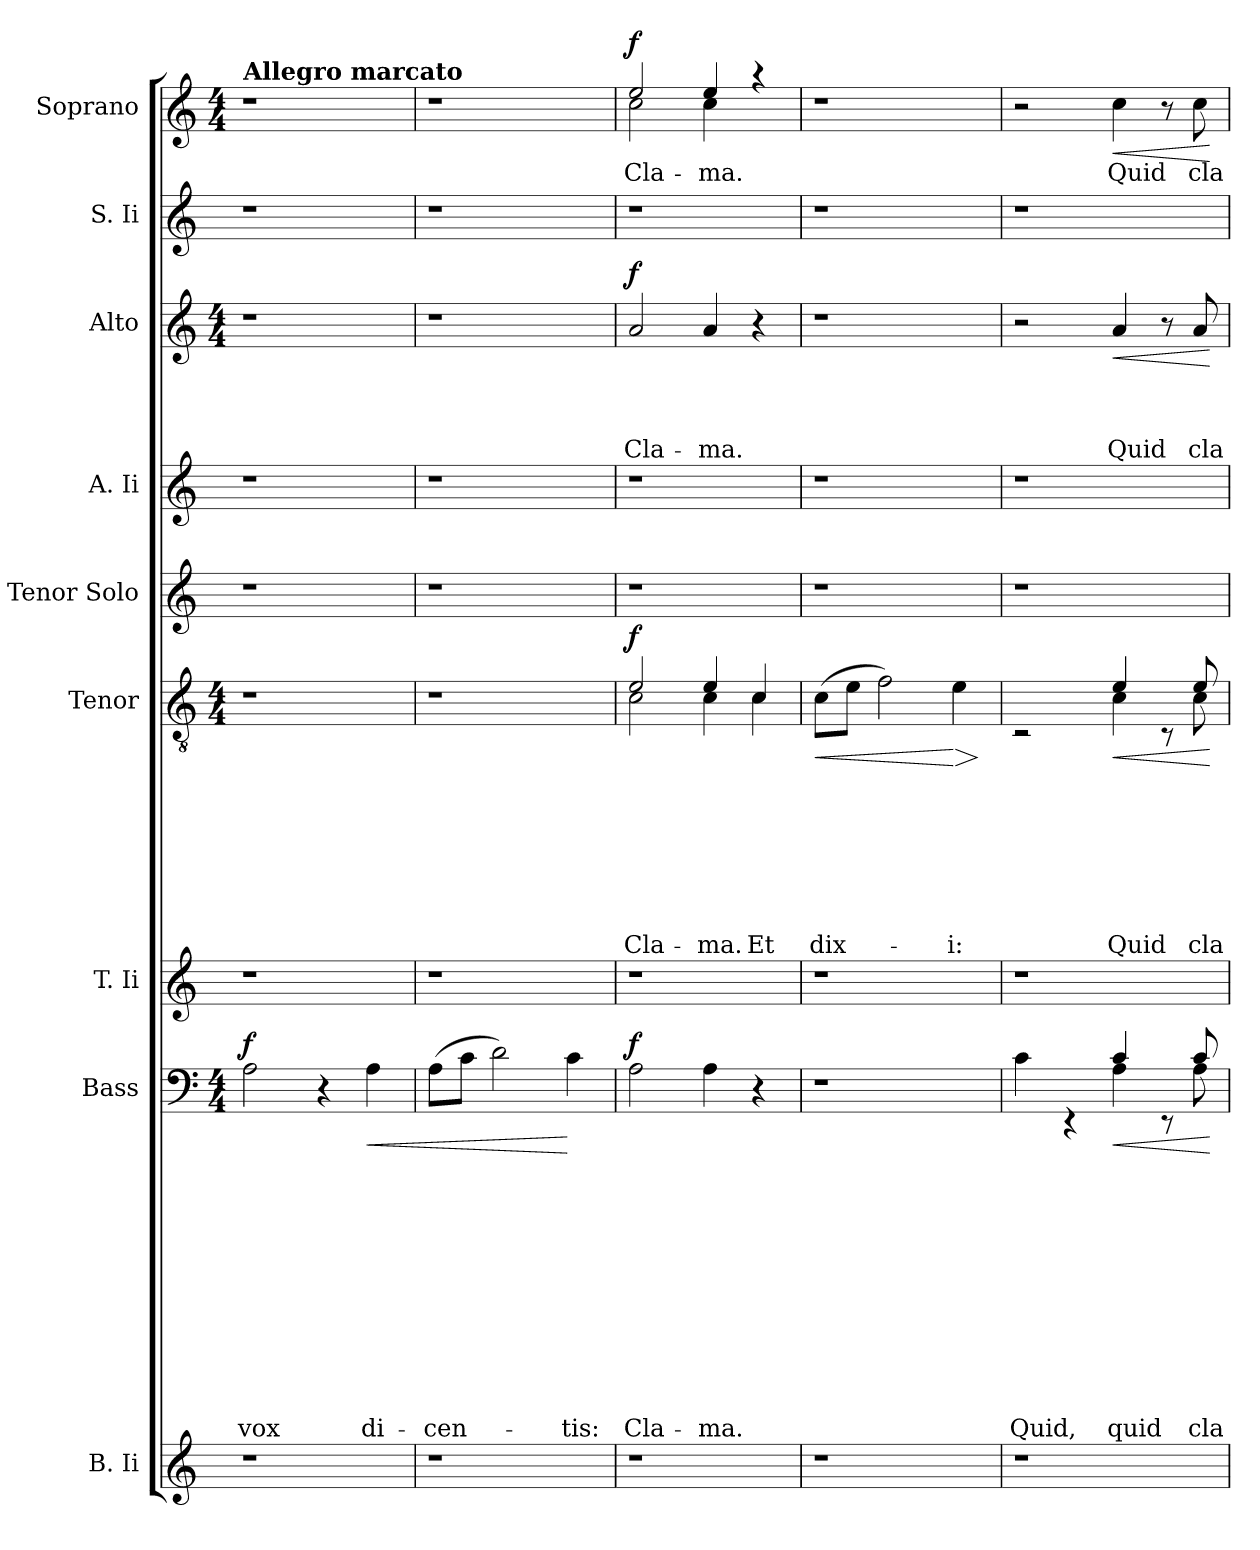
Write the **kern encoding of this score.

**kern	**kern	**text	**text	**text	**text	**text	**text	**text	**text	**text	**text	**text	**text	**dynam	**kern	**kern	**text	**text	**text	**text	**text	**text	**text	**text	**dynam	**kern	**kern	**kern	**text	**text	**text	**text	**dynam	**kern	**kern	**text	**dynam
*part9	*part8	*part8	*part8	*part8	*part8	*part8	*part8	*part8	*part8	*part8	*part8	*part8	*part8	*part8	*part7	*part6	*part6	*part6	*part6	*part6	*part6	*part6	*part6	*part6	*part6	*part5	*part4	*part3	*part3	*part3	*part3	*part3	*part3	*part2	*part1	*part1	*part1
*staff9	*staff8	*staff8	*staff8	*staff8	*staff8	*staff8	*staff8	*staff8	*staff8	*staff8	*staff8	*staff8	*staff8	*staff8	*staff7	*staff6	*staff6	*staff6	*staff6	*staff6	*staff6	*staff6	*staff6	*staff6	*staff6	*staff5	*staff4	*staff3	*staff3	*staff3	*staff3	*staff3	*staff3	*staff2	*staff1	*staff1	*staff1
*I"B. Ii	*I"Bass	*	*	*	*	*	*	*	*	*	*	*	*	*	*I"T. Ii	*I"Tenor	*	*	*	*	*	*	*	*	*	*I"Tenor Solo	*I"A. Ii	*I"Alto	*	*	*	*	*	*I"S. Ii	*I"Soprano	*	*
*I'B. Ii	*I'B.	*	*	*	*	*	*	*	*	*	*	*	*	*	*I'T. Ii	*I'T.	*	*	*	*	*	*	*	*	*	*	*I'A. Ii	*I'A.	*	*	*	*	*	*I'S. Ii	*I'S.	*	*
*clefG2	*clefF4	*	*	*	*	*	*	*	*	*	*	*	*	*	*clefG2	*clefGv2	*	*	*	*	*	*	*	*	*	*clefG2	*clefG2	*clefG2	*	*	*	*	*	*clefG2	*clefG2	*	*
*k[]	*k[]	*	*	*	*	*	*	*	*	*	*	*	*	*	*k[]	*k[]	*	*	*	*	*	*	*	*	*	*k[]	*k[]	*k[]	*	*	*	*	*	*k[]	*k[]	*	*
*C:	*C:	*	*	*	*	*	*	*	*	*	*	*	*	*	*C:	*C:	*	*	*	*	*	*	*	*	*	*C:	*C:	*C:	*	*	*	*	*	*C:	*C:	*	*
*	*M4/4	*	*	*	*	*	*	*	*	*	*	*	*	*	*	*M4/4	*	*	*	*	*	*	*	*	*	*	*	*M4/4	*	*	*	*	*	*	*M4/4	*	*
*MM112	*MM112	*	*	*	*	*	*	*	*	*	*	*	*	*	*MM112	*MM112	*	*	*	*	*	*	*	*	*	*MM112	*MM112	*MM112	*	*	*	*	*	*MM112	*MM112	*	*
=1	=1	=1	=1	=1	=1	=1	=1	=1	=1	=1	=1	=1	=1	=1	=1	=1	=1	=1	=1	=1	=1	=1	=1	=1	=1	=1	=1	=1	=1	=1	=1	=1	=1	=1	=1	=1	=1
!	!	!	!	!	!	!	!	!	!	!	!	!	!	!	!	!	!	!	!	!	!	!	!	!	!	!	!	!	!	!	!	!	!	!	!LO:TX:a:B:t=Allegro marcato	!	!
!	!	!	!	!	!	!	!	!	!	!	!	!	!LO:LY:b	!LO:DY:a	!	!	!	!	!	!	!	!	!	!	!	!	!	!	!	!	!	!	!	!	!	!	!
1r	2A\	.	.	.	.	.	.	.	.	.	.	.	vox	f	1r	1r	.	.	.	.	.	.	.	.	.	1r	1r	1r	.	.	.	.	.	1r	1r	.	.
.	4r	.	.	.	.	.	.	.	.	.	.	.	.	.	.	.	.	.	.	.	.	.	.	.	.	.	.	.	.	.	.	.	.	.	.	.	.
!	!	!	!	!	!	!	!	!	!	!	!	!	!LO:LY:b	!LO:HP:b	!	!	!	!	!	!	!	!	!	!	!	!	!	!	!	!	!	!	!	!	!	!	!
.	4A\	.	.	.	.	.	.	.	.	.	.	.	di-	<	.	.	.	.	.	.	.	.	.	.	.	.	.	.	.	.	.	.	.	.	.	.	.
=2	=2	=2	=2	=2	=2	=2	=2	=2	=2	=2	=2	=2	=2	=2	=2	=2	=2	=2	=2	=2	=2	=2	=2	=2	=2	=2	=2	=2	=2	=2	=2	=2	=2	=2	=2	=2	=2
!	!	!	!	!	!	!	!	!	!	!	!	!	!LO:LY:b	!	!	!	!	!	!	!	!	!	!	!	!	!	!	!	!	!	!	!	!	!	!	!	!
1r	(>8A\L	.	.	.	.	.	.	.	.	.	.	.	-cen-	.	1r	1r	.	.	.	.	.	.	.	.	.	1r	1r	1r	.	.	.	.	.	1r	1r	.	.
.	8c\J	.	.	.	.	.	.	.	.	.	.	.	.	.	.	.	.	.	.	.	.	.	.	.	.	.	.	.	.	.	.	.	.	.	.	.	.
.	2d\)	.	.	.	.	.	.	.	.	.	.	.	.	.	.	.	.	.	.	.	.	.	.	.	.	.	.	.	.	.	.	.	.	.	.	.	.
!	!	!	!	!	!	!	!	!	!	!	!	!	!LO:LY:b	!	!	!	!	!	!	!	!	!	!	!	!	!	!	!	!	!	!	!	!	!	!	!	!
.	4c\	.	.	.	.	.	.	.	.	.	.	.	-tis:	[	.	.	.	.	.	.	.	.	.	.	.	.	.	.	.	.	.	.	.	.	.	.	.
=3	=3	=3	=3	=3	=3	=3	=3	=3	=3	=3	=3	=3	=3	=3	=3	=3	=3	=3	=3	=3	=3	=3	=3	=3	=3	=3	=3	=3	=3	=3	=3	=3	=3	=3	=3	=3	=3
!	!	!	!	!	!	!	!	!	!	!	!	!	!LO:LY:b	!LO:DY:a	!	!	!	!	!	!	!	!	!	!LO:LY:b	!LO:DY:a	!	!	!	!	!	!	!LO:LY:b	!LO:DY:a	!	!	!LO:LY:b	!LO:DY:a
*	*	*	*	*	*	*	*	*	*	*	*	*	*	*	*	*^	*	*	*	*	*	*	*	*	*	*	*	*	*	*	*	*	*	*	*^	*	*
1r	2A\	.	.	.	.	.	.	.	.	.	.	.	Cla-	f	1r	2e/	2c\	.	.	.	.	.	.	.	Cla-	f	1r	1r	2a/	.	.	.	Cla-	f	1r	2ee/	2cc\	Cla-	f
!	!	!	!	!	!	!	!	!	!	!	!	!	!LO:LY:b	!	!	!	!	!	!	!	!	!	!	!	!LO:LY:b	!	!	!	!	!	!	!	!LO:LY:b	!	!	!	!	!LO:LY:b	!
.	4A\	.	.	.	.	.	.	.	.	.	.	.	-ma.	.	.	4e/	4c\	.	.	.	.	.	.	.	-ma.	.	.	.	4a/	.	.	.	-ma.	.	.	4ee/	4cc\	-ma.	.
!	!	!	!	!	!	!	!	!	!	!	!	!	!	!	!	!	!	!	!	!	!	!	!	!	!LO:LY:b	!	!	!	!	!	!	!	!	!	!	!	!	!	!
.	4r	.	.	.	.	.	.	.	.	.	.	.	.	.	.	4c/	4c\	.	.	.	.	.	.	.	Et	.	.	.	4r	.	.	.	.	.	.	4raa	4ryy	.	.
=4	=4	=4	=4	=4	=4	=4	=4	=4	=4	=4	=4	=4	=4	=4	=4	=4	=4	=4	=4	=4	=4	=4	=4	=4	=4	=4	=4	=4	=4	=4	=4	=4	=4	=4	=4	=4	=4	=4	=4
!	!	!	!	!	!	!	!	!	!	!	!	!	!	!	!	!	!	!	!	!	!	!	!	!	!LO:LY:b	!LO:HP:b	!	!	!	!	!	!	!	!	!	!	!	!	!
*	*	*	*	*	*	*	*	*	*	*	*	*	*	*	*	*v	*v	*	*	*	*	*	*	*	*	*	*	*	*	*	*	*	*	*	*	*v	*v	*	*
1r	1r	.	.	.	.	.	.	.	.	.	.	.	.	.	1r	(>8c\L	.	.	.	.	.	.	.	dix-	<	1r	1r	1r	.	.	.	.	.	1r	1r	.	.
.	.	.	.	.	.	.	.	.	.	.	.	.	.	.	.	8e\J	.	.	.	.	.	.	.	.	.	.	.	.	.	.	.	.	.	.	.	.	.
.	.	.	.	.	.	.	.	.	.	.	.	.	.	.	.	2f\)	.	.	.	.	.	.	.	.	.	.	.	.	.	.	.	.	.	.	.	.	.
!	!	!	!	!	!	!	!	!	!	!	!	!	!	!	!	!	!	!	!	!	!	!	!	!LO:LY:b	!LO:HP:n=1:b	!	!	!	!	!	!	!	!	!	!	!	!
.	.	.	.	.	.	.	.	.	.	.	.	.	.	.	.	4e\	.	.	.	.	.	.	.	-i:	[ >	.	.	.	.	.	.	.	.	.	.	.	.
.	.	.	.	.	.	.	.	.	.	.	.	.	.	.	.	.	.	.	.	.	.	.	.	.	]	.	.	.	.	.	.	.	.	.	.	.	.
=5	=5	=5	=5	=5	=5	=5	=5	=5	=5	=5	=5	=5	=5	=5	=5	=5	=5	=5	=5	=5	=5	=5	=5	=5	=5	=5	=5	=5	=5	=5	=5	=5	=5	=5	=5	=5	=5
*	*^	*	*	*	*	*	*	*	*	*	*	*	*	*	*	*	*	*	*	*	*	*	*	*	*	*	*	*	*	*	*	*	*	*	*	*	*
!	!	!	!	!	!	!	!	!	!	!	!	!	!	!LO:LY:b	!	!	!	!	!	!	!	!	!	!	!	!	!	!	!	!	!	!	!	!	!	!	!	!
*	*	*	*	*	*	*	*	*	*	*	*	*	*	*	*	*	*^	*	*	*	*	*	*	*	*	*	*	*	*	*	*	*	*	*	*	*	*	*
1r	2ryy	4c\	.	.	.	.	.	.	.	.	.	.	.	-Quid,	.	1r	2ryy	2rC	.	.	.	.	.	.	.	.	.	1r	1r	2r	.	.	.	.	.	1r	2r	.	.
.	.	4rEE	.	.	.	.	.	.	.	.	.	.	.	.	.	.	.	.	.	.	.	.	.	.	.	.	.	.	.	.	.	.	.	.	.	.	.	.	.
!	!	!	!	!	!	!	!	!	!	!	!	!	!	!LO:LY:b	!LO:HP:b	!	!	!	!	!	!	!	!	!	!	!LO:LY:b	!LO:HP:b	!	!	!	!	!	!	!LO:LY:b	!LO:HP:b	!	!	!LO:LY:b	!LO:HP:b
.	4c/	4A\	.	.	.	.	.	.	.	.	.	.	.	quid	<	.	4e/	4c\	.	.	.	.	.	.	.	Quid	<	.	.	4a/	.	.	.	Quid	<	.	4cc\	Quid	<
.	8ryy	8rEE	.	.	.	.	.	.	.	.	.	.	.	.	.	.	8ryy	8rC	.	.	.	.	.	.	.	.	.	.	.	8r	.	.	.	.	.	.	8r	.	.
!	!	!	!	!	!	!	!	!	!	!	!	!	!	!LO:LY:b	!	!	!	!	!	!	!	!	!	!	!	!LO:LY:b	!	!	!	!	!	!	!	!LO:LY:b	!	!	!	!LO:LY:b	!
.	8c/	8A\	.	.	.	.	.	.	.	.	.	.	.	cla-	.	.	8e/	8c\	.	.	.	.	.	.	.	cla-	.	.	.	8a/	.	.	.	cla-	.	.	8cc\	cla-	.
*	*v	*v	*	*	*	*	*	*	*	*	*	*	*	*	*	*	*v	*v	*	*	*	*	*	*	*	*	*	*	*	*	*	*	*	*	*	*	*	*	*
.	.	.	.	.	.	.	.	.	.	.	.	.	.	[	.	.	.	.	.	.	.	.	.	.	[	.	.	.	.	.	.	.	[	.	.	.	[
=	=	=	=	=	=	=	=	=	=	=	=	=	=	=	=	=	=	=	=	=	=	=	=	=	=	=	=	=	=	=	=	=	=	=	=	=	=
*-	*-	*-	*-	*-	*-	*-	*-	*-	*-	*-	*-	*-	*-	*-	*-	*-	*-	*-	*-	*-	*-	*-	*-	*-	*-	*-	*-	*-	*-	*-	*-	*-	*-	*-	*-	*-	*-
